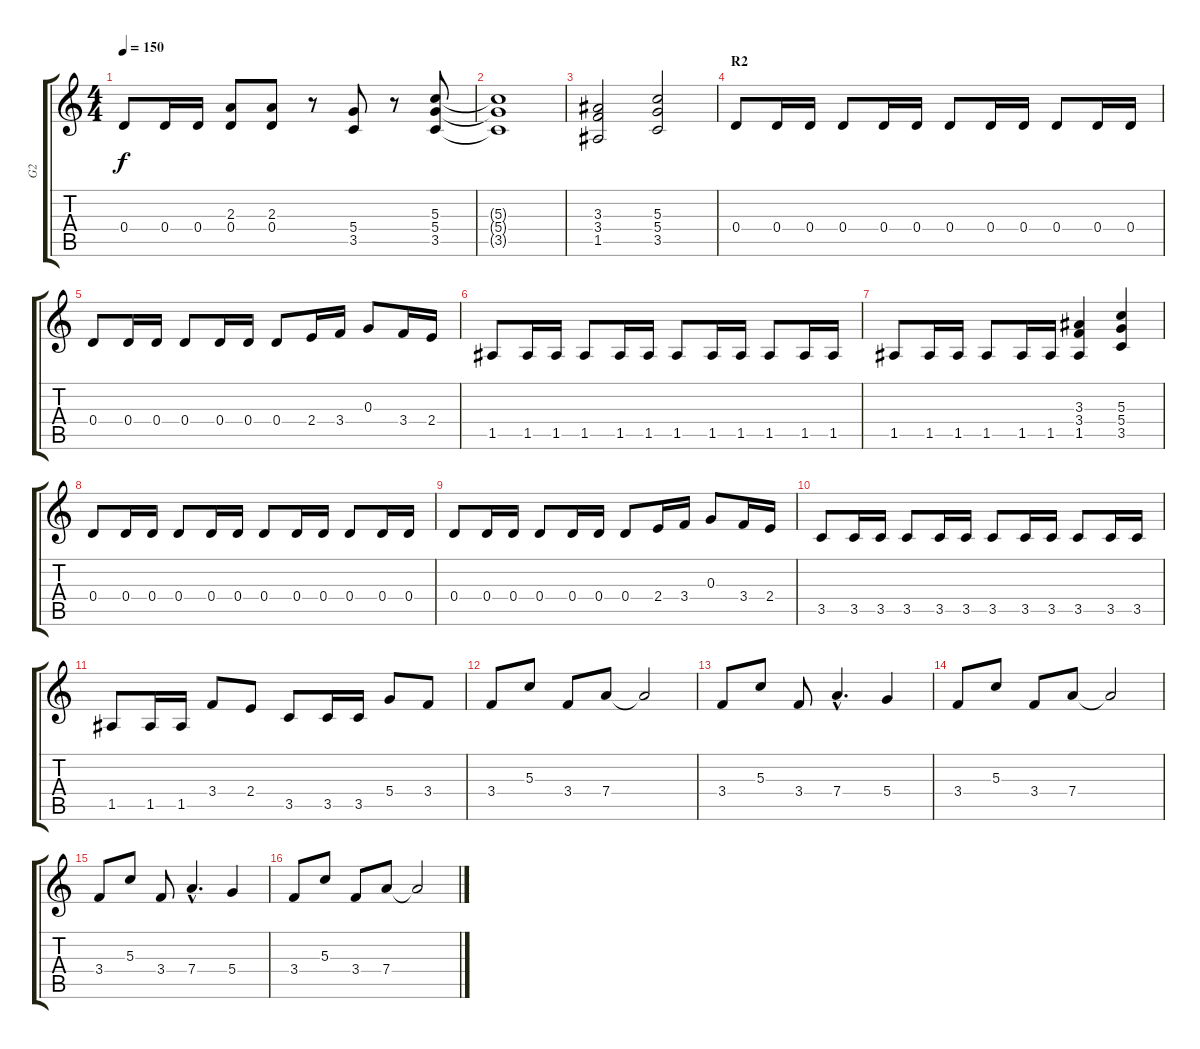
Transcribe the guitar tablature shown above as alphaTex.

\track ("G2" "G2") {instrument distortionguitar}
\staff {score tabs}
\tuning (E4 B3 G3 D3 A2 E2) {hide}
\ts (4 4)
\tempo 150
\clef g2
\ks c
0.4.8{dy f} 0.4.16 0.4.16 (2.3 0.4).8 (2.3 0.4).8 r.8 (5.4 3.5).8 r.8 (5.3 5.4 3.5).8 |
(5.3{t} 5.4{t} 3.5{t}).1 |
(3.3 3.4 1.5).2 (5.3 5.4 3.5).2 |
\section ("" "R2")
0.4.8 0.4.16 0.4.16 0.4.8 0.4.16 0.4.16 0.4.8 0.4.16 0.4.16 0.4.8 0.4.16 0.4.16 |
0.4.8 0.4.16 0.4.16 0.4.8 0.4.16 0.4.16 0.4.8 2.4.16 3.4.16 0.3.8 3.4.16 2.4.16 |
1.5.8 1.5.16 1.5.16 1.5.8 1.5.16 1.5.16 1.5.8 1.5.16 1.5.16 1.5.8 1.5.16 1.5.16 |
1.5.8 1.5.16 1.5.16 1.5.8 1.5.16 1.5.16 (3.3 3.4 1.5).4 (5.3 5.4 3.5).4 |
0.4.8 0.4.16 0.4.16 0.4.8 0.4.16 0.4.16 0.4.8 0.4.16 0.4.16 0.4.8 0.4.16 0.4.16 |
0.4.8 0.4.16 0.4.16 0.4.8 0.4.16 0.4.16 0.4.8 2.4.16 3.4.16 0.3.8 3.4.16 2.4.16 |
3.5.8 3.5.16 3.5.16 3.5.8 3.5.16 3.5.16 3.5.8 3.5.16 3.5.16 3.5.8 3.5.16 3.5.16 |
1.5.8 1.5.16 1.5.16 3.4.8 2.4.8 3.5.8 3.5.16 3.5.16 5.4.8 3.4.8 |
\section ("" "")
3.4.8 5.3.8 3.4.8 7.4.8 7.4{t}.2 |
3.4.8 5.3.8 3.4.8 7.4{hac}.4{d} 5.4.4 |
3.4.8 5.3.8 3.4.8 7.4.8 7.4{t}.2 |
3.4.8 5.3.8 3.4.8 7.4{hac}.4{d} 5.4.4 |
3.4.8 5.3.8 3.4.8 7.4.8 7.4{t}.2
